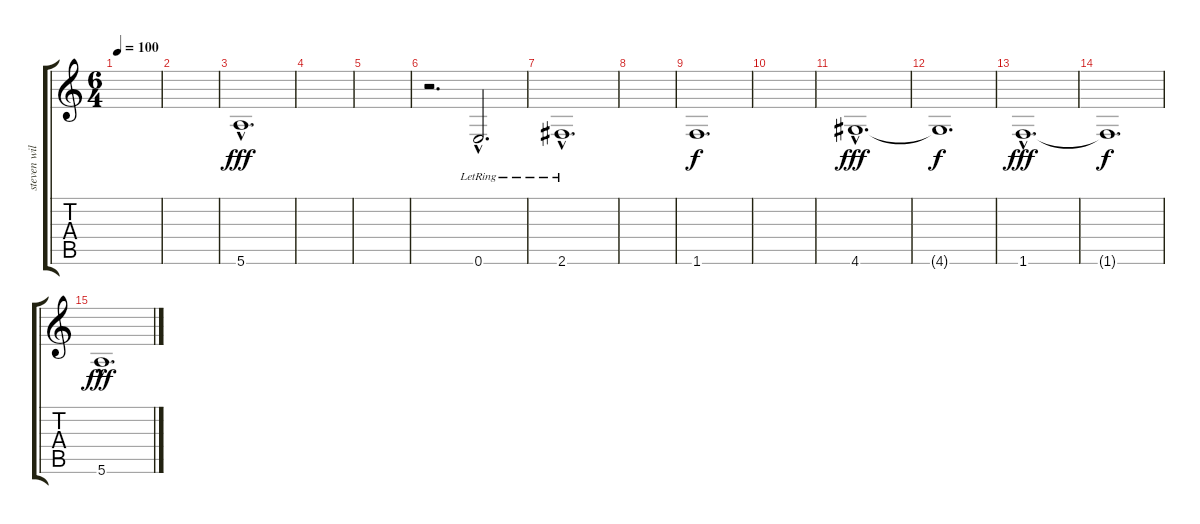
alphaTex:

\track ("steven wilson" "steven wil") {instrument distortionguitar bank 255}
\staff {score tabs}
\tuning (E4 B3 G3 D3 A2 E2) {hide}
\ts (6 4)
\tempo 100
\clef g2
\ks c
|
|
5.6{hac}.1{d dy fff} |
|
|
r.2{d} 0.6{hac lr}.2{d} |
2.6{hac lr}.1{d} |
|
1.6.1{d dy f} |
|
4.6{hac}.1{d dy fff} |
4.6{t}.1{d dy f} |
1.6{hac}.1{d dy fff} |
1.6{t}.1{d dy f} |
5.6{hac}.1{d dy fff}
